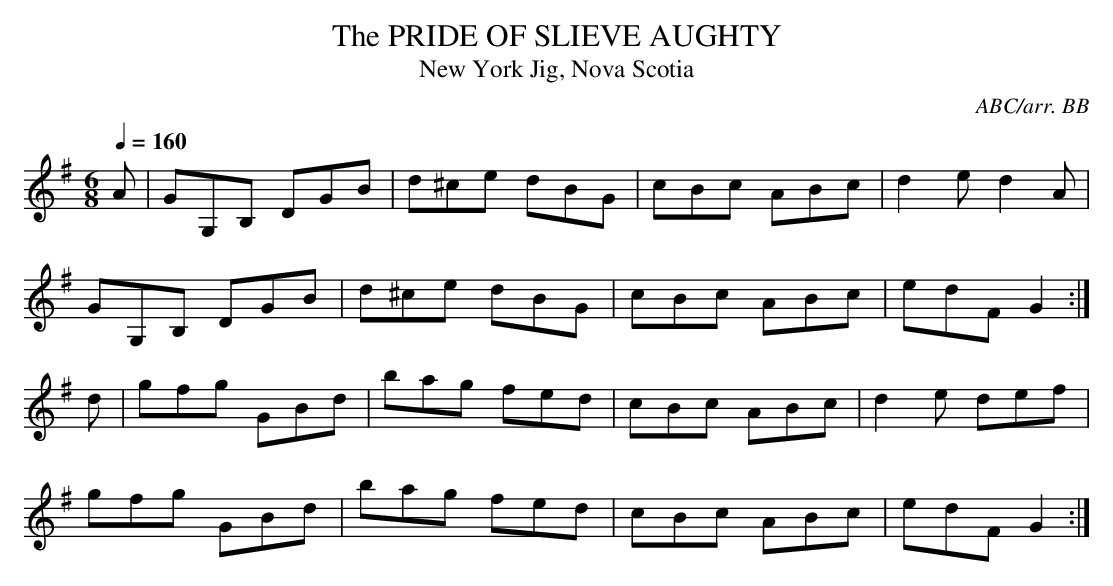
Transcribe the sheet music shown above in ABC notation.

X:1
T:PRIDE OF SLIEVE AUGHTY, The
T:New York Jig, Nova Scotia
C:ABC/arr. BB
M:6/8
Q:1/4=160
K:G
A|GG,B, DGB|d^ce dBG|cBc ABc|d2e d2A|
GG,B, DGB|d^ce dBG|cBc ABc|edF G2:|
d|gfg GBd|bag fed|cBc ABc|d2e def|
gfg GBd|bag fed|cBc ABc|edF G2:|
